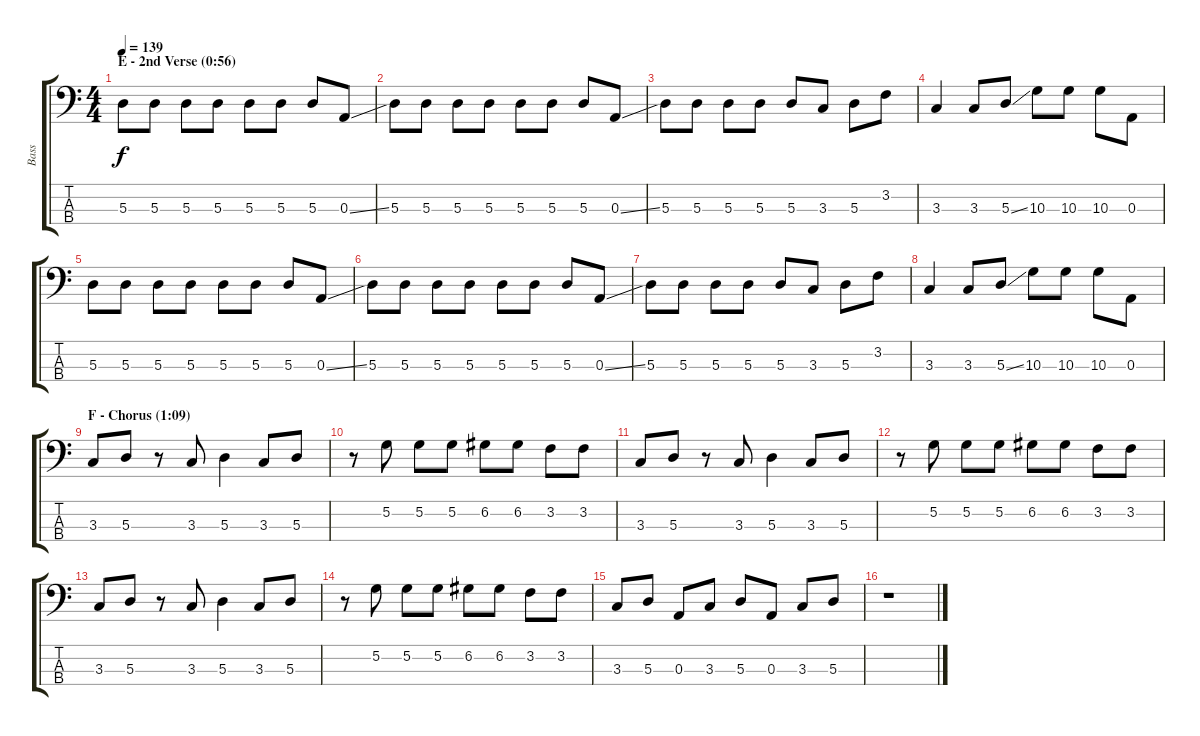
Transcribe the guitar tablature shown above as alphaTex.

\track ("Bass" "Bass") {instrument electricbasspick}
\staff {score tabs}
\tuning (G2 D2 A1 D1) {hide}
\ts (4 4)
\section ("" "E - 2nd Verse (0:56)")
\tempo 139
\clef f4
\ks c
5.3.8{dy f} 5.3.8 5.3.8 5.3.8 5.3.8 5.3.8 5.3.8 0.3{ss}.8 |
5.3.8 5.3.8 5.3.8 5.3.8 5.3.8 5.3.8 5.3.8 0.3{ss}.8 |
5.3.8 5.3.8 5.3.8 5.3.8 5.3.8 3.3.8 5.3.8 3.2.8 |
3.3.4 3.3.8 5.3{ss}.8 10.3.8 10.3.8 10.3.8 0.3.8 |
5.3.8 5.3.8 5.3.8 5.3.8 5.3.8 5.3.8 5.3.8 0.3{ss}.8 |
5.3.8 5.3.8 5.3.8 5.3.8 5.3.8 5.3.8 5.3.8 0.3{ss}.8 |
5.3.8 5.3.8 5.3.8 5.3.8 5.3.8 3.3.8 5.3.8 3.2.8 |
3.3.4 3.3.8 5.3{ss}.8 10.3.8 10.3.8 10.3.8 0.3.8 |
\section ("" "F - Chorus (1:09)")
3.3.8 5.3.8 r.8 3.3.8 5.3.4 3.3.8 5.3.8 |
r.8 5.2.8 5.2.8 5.2.8 6.2.8 6.2.8 3.2.8 3.2.8 |
3.3.8 5.3.8 r.8 3.3.8 5.3.4 3.3.8 5.3.8 |
r.8 5.2.8 5.2.8 5.2.8 6.2.8 6.2.8 3.2.8 3.2.8 |
3.3.8 5.3.8 r.8 3.3.8 5.3.4 3.3.8 5.3.8 |
r.8 5.2.8 5.2.8 5.2.8 6.2.8 6.2.8 3.2.8 3.2.8 |
3.3.8 5.3.8 0.3.8 3.3.8 5.3.8 0.3.8 3.3.8 5.3.8 |
r.1
